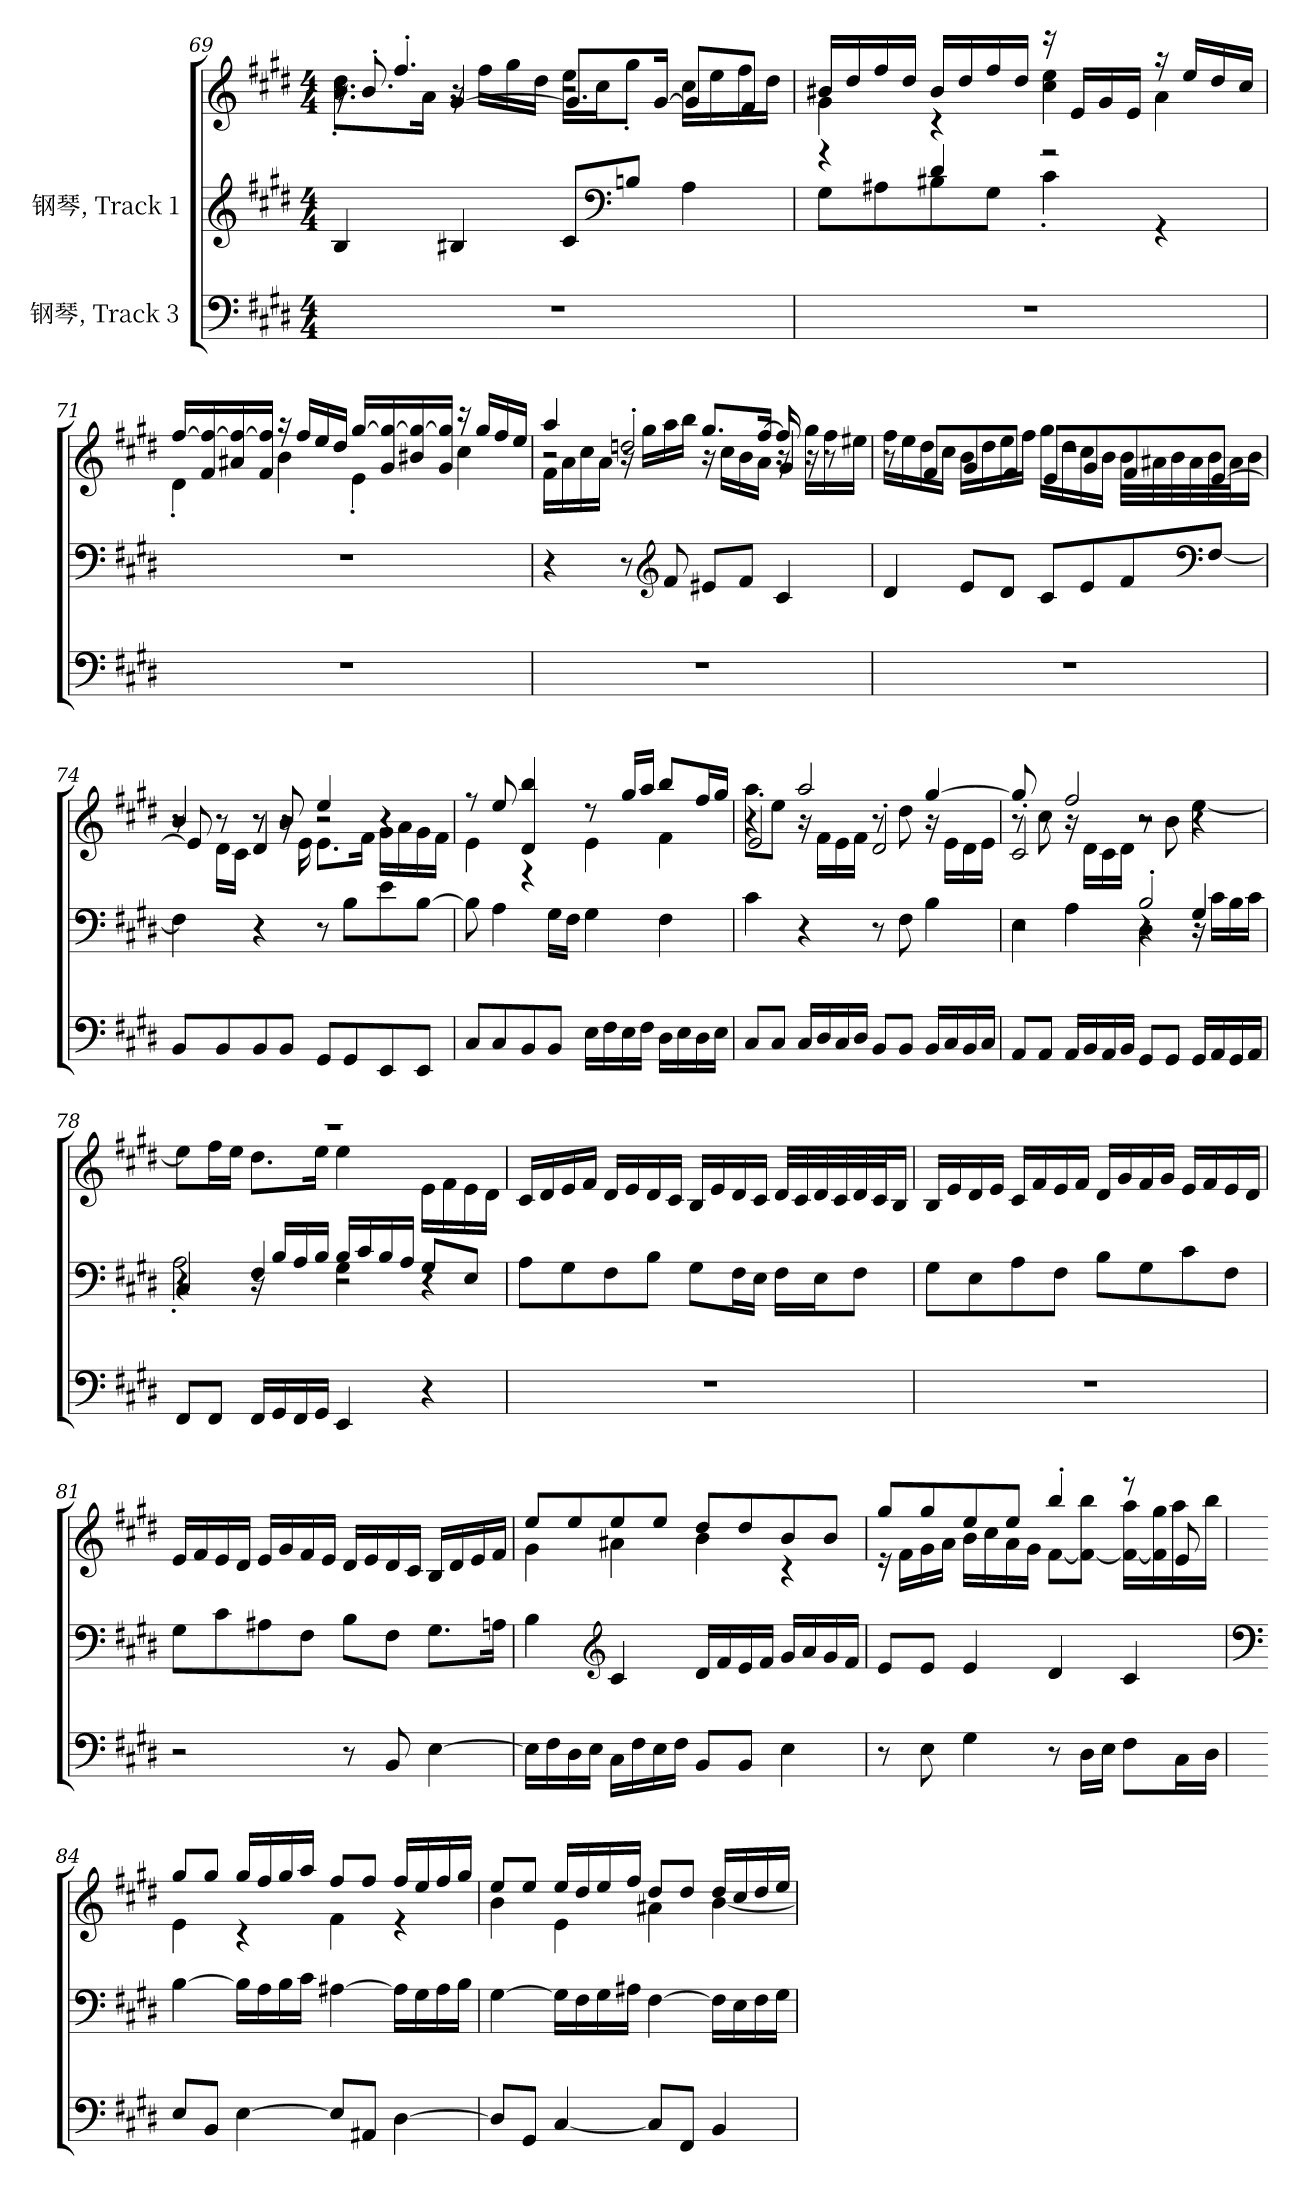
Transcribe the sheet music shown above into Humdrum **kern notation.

**kern	**kern	**kern
*part2	*part1	*part1
*staff3	*staff2	*staff1
*I"钢琴, Track 3	*I"钢琴, Track 1	*
!!LO:LB:g=z
*clefF4	*clefG2	*clefG2
*k[f#c#g#d#]	*k[f#c#g#d#]	*k[f#c#g#d#]
*M4/4	*M4/4	*M4/4
=69	=69	=69
*	*	*^
*	*	*	*^
1r	4B/	8r	8.b\' 8.dd#\'L	16r
.	.	.	.	8.b'/
.	.	4.ff#'/	.	.
.	.	.	16a\Jk	.
.	4B#X/	.	16r	[4g#/
.	.	.	16ff#\LL	.
.	.	.	16gg#\	.
.	.	.	16dd#\JJ	.
.	8c#/L	2r	16ee\LL	8.g#/L]
.	.	.	16cc#\J	.
*	*clefF4	*	*	*
.	8Bn/J	.	8gg#'\J	.
.	.	.	.	[16g#/Jk
.	4A\	.	16cc#\LL	8g#/L]
.	.	.	16ee\	.
.	.	.	16ff#\	8f#/J
.	.	.	16dd#\JJ	.
*	*	*	*v	*v
=70	=70	=70	=70
*	*^	*	*
1r	4r	8G#\L	16b#X/LL	4g#\
.	.	.	16dd#/	.
.	.	8A#X\	16ff#/	.
.	.	.	16dd#/JJ	.
.	4d#/	8B#X\	16b#/LL	4r
.	.	.	16dd#/	.
.	.	8G#\J	16ff#/	.
.	.	.	16dd#/JJ	.
.	2r	4c#'\	16r	4cc#\ 4ee\
.	.	.	16e/LL	.
.	.	.	16g#/	.
.	.	.	16e/JJ	.
.	.	4r	16r	4a\
.	.	.	16ee/LL	.
.	.	.	16dd#/	.
.	.	.	16cc#/JJ	.
*	*v	*v	*	*
!!LO:LB:g=z	!!
=71	=71	=71	=71
1r	1r	[16ff#/LL	4d#'\
.	.	16f#/ 16ff#/_	.
.	.	16a#X/ 16ff#/_	.
.	.	16f#/ 16ff#/]JJ	.
.	.	16r	4b\
.	.	16ff#/LL	.
.	.	16ee/	.
.	.	16dd#/JJ	.
.	.	[16gg#/LL	4e'\
.	.	16g#/ 16gg#/_	.
.	.	16b#X/ 16gg#/_	.
.	.	16g#/ 16gg#/]JJ	.
.	.	16r	4cc#\
.	.	16gg#/LL	.
.	.	16ff#/	.
.	.	16ee/JJ	.
=72	=72	=72	=72
*	*	*	*^
1r	4r	2r	16f#\LL	4aa/
.	.	.	16a\	.
.	.	.	16cc#\	.
.	.	.	16a\JJ	.
.	8r	.	16r	2ddn'/
.	.	.	16gg#\LL	.
*	*clefG2	*	*	*
.	8f#/	.	16aa\	.
.	.	.	16bb\JJ	.
.	8e#X/L	8.gg#/L	16r	.
.	.	.	16cc#\LL	.
.	8f#/J	.	16b\	.
.	.	[16ff#/Jk	16a\JJ	.
.	4c#/	16ff#/]	16r	4g#/
.	.	16r	16gg#\LL	.
.	.	8r	16ff#\	.
.	.	.	16ee#X\JJ	.
!!LO:PB:g=z	!!	!!
=73	=73	=73	=73	=73
1r	4d#/	1r	16ff#\LL	8r
.	.	.	16ee\	.
.	.	.	16dd#\	8f#/L
.	.	.	16cc#\JJ	.
.	8e/L	.	16b\LL	8g#/
.	.	.	16dd#\	.
.	8d#/J	.	16ee\	8f#/J
.	.	.	16ff#\JJ	.
.	8c#/L	.	16gg#\LL	8e/L
.	.	.	16dd#\	.
.	8e/	.	16cc#\	8g#/
.	.	.	16b\JJ	.
.	8f#/	.	32b\LLL	8f#/
.	.	.	32a#X\	.
.	.	.	32b\	.
.	.	.	32a#\	.
*	*clefF4	*	*	*
.	[8F#/J	.	32b\	[8e/J
.	.	.	32a#\J	.
.	.	.	16b\JJ	.
=74	=74	=74	=74	=74
8BB/L	4F#\]	4b/	8r	8e/]
8BB/	.	.	16d#\LL	8r
.	.	.	16c#\JJ	.
8BB/	4r	8r	8r	4d#/
8BB/J	.	8b/	16r	.
.	.	.	16e\	.
8GG#/L	8r	4ee/	8.e\L	2r
8GG#/	8B\L	.	.	.
.	.	.	16f#\Jk	.
8EE/	8e\	4r	16g#\LL	.
.	.	.	16a\	.
8EE/J	[8B\J	.	16g#\	.
.	.	.	16f#\JJ	.
*	*	*	*v	*v
!!LO:LB:g=z
=75	=75	=75	=75
8C#/L	8B\]	8r	4e\
8C#/	4A\	8ee/	.
8BB/	.	4d#/ 4bb/	4r
8BB/J	16G#\LL	.	.
.	16F#\JJ	.	.
16E\LL	4G#\	8r	4e\
16F#\	.	.	.
16E\	.	16gg#/LL	.
16F#\JJ	.	16aa/JJ	.
16D#\LL	4F#\	8bb/L	4f#\
16E\	.	.	.
16D#\	.	16ff#/L	.
16E\JJ	.	16gg#/JJ	.
=76	=76	=76	=76
*	*	*	*^
8C#/L	4c#\	4r	8aa\L	2e'/
8C#/J	.	.	8ee\J	.
16C#/LL	4r	2aa/	16r	.
16D#/	.	.	16f#\LL	.
16C#/	.	.	16e\	.
16D#/JJ	.	.	16f#\JJ	.
8BB/L	8r	.	8r	2d#'/
8BB/J	8F#\	.	8dd#\	.
16BB/LL	4B\	[4gg#/	16r	.
16C#/	.	.	16e\LL	.
16BB/	.	.	16d#\	.
16C#/JJ	.	.	16e\JJ	.
=77	=77	=77	=77	=77
*	*^	*	*	*
*	*	*^	*	*	*
8AA/L	2r	4E\	2r	8gg#/]	8r	2c#'/
8AA/J	.	.	.	8r	8cc#\	.
16AA/LL	.	4A\	.	2ff#/	16r	.
16BB/	.	.	.	.	16d#\LL	.
16AA/	.	.	.	.	16c#\	.
16BB/JJ	.	.	.	.	16d#\JJ	.
8GG#/L	2B'/	4D#\	4r	.	8r	2r
8GG#/J	.	.	.	.	8b\	.
16GG#/LL	.	16r	4G#/	4r	[4ee\	.
16AA/	.	16c#\LL	.	.	.	.
16GG#/	.	16B\	.	.	.	.
16AA/JJ	.	16c#\JJ	.	.	.	.
*	*	*	*	*	*v	*v
!!LO:LB:g=z
=78	=78	=78	=78	=78	=78
8FF#/L	4C#/	2A'\	4r	1r	8ee\L]
8FF#/J	.	.	.	.	16ff#\L
.	.	.	.	.	16ee\JJ
16FF#/LL	16r	.	4F#/	.	8.dd#\L
16GG#/	16B/LL	.	.	.	.
16FF#/	16A/	.	.	.	.
16GG#/JJ	16B/JJ	.	.	.	16ee\Jk
4EE/	16B/LL	4G#\	2r	.	4ee\
.	16c#/	.	.	.	.
.	16B/	.	.	.	.
.	16A/JJ	.	.	.	.
4r	8G#/L	4r	.	.	16e\LL
.	.	.	.	.	16f#\
.	8E/J	.	.	.	16e\
.	.	.	.	.	16d#\JJ
*	*v	*v	*v	*	*
*	*	*v	*v
=79	=79	=79
1r	8A\L	16c#/LL
.	.	16d#/
.	8G#\	16e/
.	.	16f#/JJ
.	8F#\	16d#/LL
.	.	16e/
.	8B\J	16d#/
.	.	16c#/JJ
.	8G#\L	16B/LL
.	.	16e/
.	16F#\L	16d#/
.	16E\JJ	16c#/JJ
.	16F#\LL	32d#/LLL
.	.	32c#/
.	16E\J	32d#/
.	.	32c#/
.	8F#\J	32d#/
.	.	32c#/J
.	.	16B/JJ
!!LO:LB:g=z
=80	=80	=80
1r	8G#\L	16B/LL
.	.	16e/
.	8E\	16d#/
.	.	16e/JJ
.	8A\	16c#/LL
.	.	16f#/
.	8F#\J	16e/
.	.	16f#/JJ
.	8B\L	16d#/LL
.	.	16g#/
.	8G#\	16f#/
.	.	16g#/JJ
.	8c#\	16e/LL
.	.	16f#/
.	8F#\J	16e/
.	.	16d#/JJ
=81	=81	=81
2r	8G#\L	16e/LL
.	.	16f#/
.	8c#\	16e/
.	.	16d#/JJ
.	8A#X\	16e/LL
.	.	16g#/
.	8F#\J	16f#/
.	.	16e/JJ
8r	8B\L	16d#/LL
.	.	16e/
8BB/	8F#\J	16d#/
.	.	16c#/JJ
[4E\	8.G#\L	16B/LL
.	.	16d#/
.	.	16e/
.	16An\Jk	16f#/JJ
!!LO:PB:g=z
=82	=82	=82
*	*	*^
16E\LL]	4B\	8ee/L	4g#\
16F#\	.	.	.
16D#\	.	8ee/	.
16E\JJ	.	.	.
*	*clefG2	*	*
16C#\LL	4c#/	8ee/	4a#X\
16F#\	.	.	.
16E\	.	8ee/J	.
16F#\JJ	.	.	.
8BB/L	16d#/LL	8dd#/L	4b\
.	16f#/	.	.
8BB/J	16e/	8dd#/	.
.	16f#/JJ	.	.
4E\	16g#/LL	8b/	4r
.	16a/	.	.
.	16g#/	8b/J	.
.	16f#/JJ	.	.
=83	=83	=83	=83
8r	8e/L	8gg#/L	16r
.	.	.	16f#\LL
8E\	8e/J	8gg#/	16g#\
.	.	.	16a\JJ
4G#\	4e/	8ee/	16b\LL
.	.	.	16cc#\
.	.	8ee/J	16a\
.	.	.	16g#\JJ
8r	4d#/	4bb'/	[8f#\L
16D#\LL	.	.	8f#\_ 8bb\J
16E\JJ	.	.	.
8F#\L	4c#/	8r	16f#\_ 16aa\LL
.	.	.	16f#\] 16gg#\
16C#\L	.	8e/	16aa\
16D#\JJ	.	.	16bb\JJ
!!LO:LB:g=z	!!
=84	=84	=84	=84
*	*clefF4	*	*
8E/L	[4B\	8gg#/L	4e\
8BB/J	.	8gg#/J	.
[4E\	16B\LL]	16gg#/LL	4r
.	16A\	16ff#/	.
.	16B\	16gg#/	.
.	16c#\JJ	16aa/JJ	.
8E/L]	[4A#X\	8ff#/L	4f#\
8AA#X/J	.	8ff#/J	.
[4D#\	16A#\LL]	16ff#/LL	4r
.	16G#\	16ee/	.
.	16A#\	16ff#/	.
.	16B\JJ	16gg#/JJ	.
=85	=85	=85	=85
8D#/L]	[4G#\	8ee/L	4b\
8GG#/J	.	8ee/J	.
[4C#/	16G#\LL]	16ee/LL	4e\
.	16F#\	16dd#/	.
.	16G#\	16ee/	.
.	16A#X\JJ	16ff#/JJ	.
8C#/L]	[4F#\	8dd#/L	4a#X\
8FF#/J	.	8dd#/J	.
4BB/	16F#\LL]	16dd#/LL	[4b\
.	16E\	16cc#/	.
.	16F#\	16dd#/	.
.	16G#\JJ	16ee/JJ	.
*	*	*v	*v
=	=	=
*-	*-	*-
